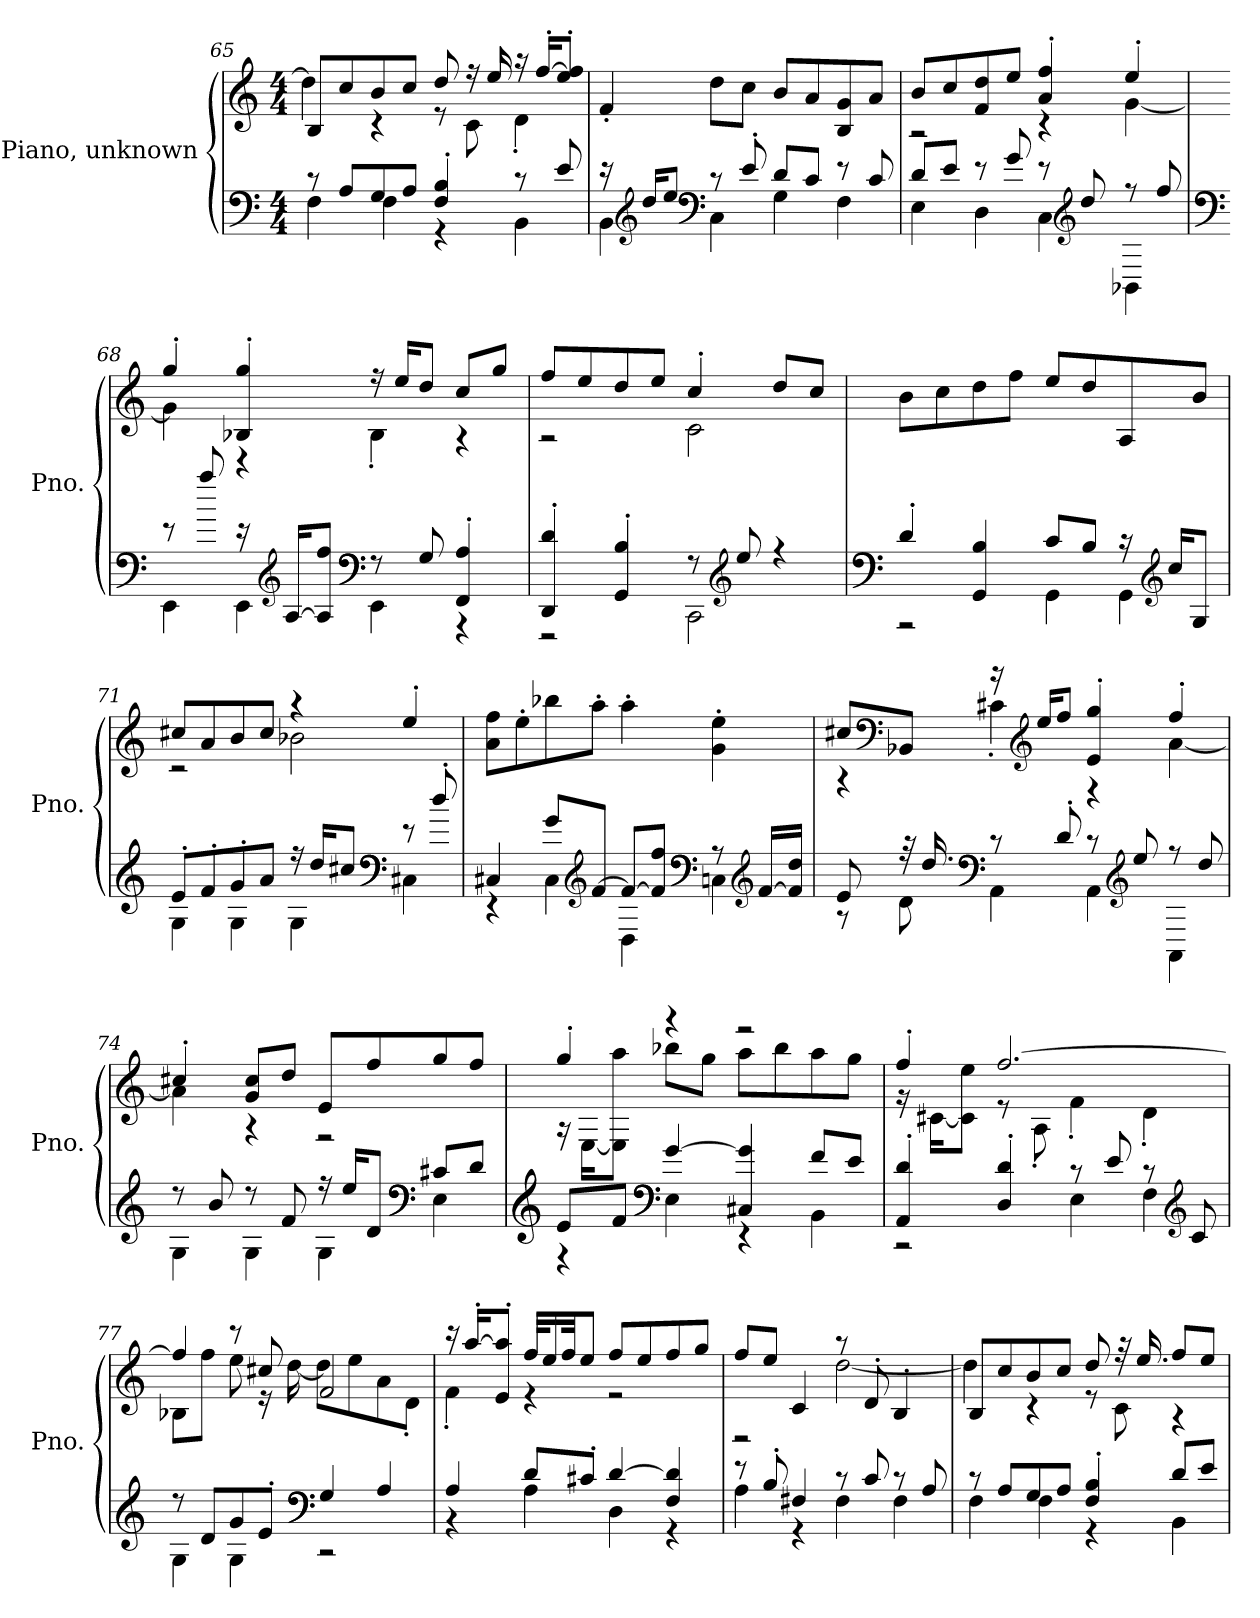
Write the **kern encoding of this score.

**kern	**kern
*part1	*part1
*staff2	*staff1
*I"Piano, unknown	*
*I'Pno.	*
*clefF4	*clefG2
*k[]	*k[]
*M4/4	*M4/4
=65	=65
*^	*^
8r	4F\	8B/L	4dd\]
8A/L	.	8cc/	.
8G/	4F\	8b/	4r
8A/J	.	8cc/J	.
4F/' 4B/'	4r	8dd/	8r
.	.	16r	8c\
.	.	16ee/	.
8r	4BB\	16r	4d'\
.	.	[16ff'/KL	.
8e/	.	8ee/' 8ff/]'J	.
*	*	*v	*v
=66	=66	=66
16r	4BB\	4f'/
*clefG2	*	*
16dd/KL	.	.
8ee/J	.	.
*clefF4	*	*
8r	4C\	8dd\L
8e'/	.	8cc\J
8d/L	4G\	8b/L
8c/J	.	8a/
8r	4F\	8B/ 8g/
8c/	.	8a/J
!!LO:LB:g=z
=67	=67	=67
*	*	*^
8d/L	4E\	8b/L	2r
8e/J	.	8cc/	.
8r	4D\	8f/ 8dd/	.
8g/	.	8ee/J	.
8r	4C\	4a/' 4ff/'	4r
*clefG2	*	*	*
8dd/	.	.	.
8r	4BB-X\	4ee'/	[4g\
8ff/	.	.	.
=68	=68	=68	=68
*clefF4	*	*	*
8r	4EE\	4gg'/	4g\]
8aa/	.	.	.
16r	4EE\	4B-X/' 4gg/'	4r
*clefG2	*	*	*
[16A/KL	.	.	.
8A/] 8ff/J	.	.	.
*clefF4	*	*	*
8r	4EE\	16r	4B-'\
.	.	16ee/KL	.
8G/	.	8dd/J	.
4FF/' 4A/'	4r	8cc/L	4r
.	.	8gg/J	.
=69	=69	=69	=69
4DD/' 4d/'	2r	8ff/L	2r
.	.	8ee/	.
4GG/' 4B/'	.	8dd/	.
.	.	8ee/J	.
8r	2CC\	4cc'/	2c\
*clefG2	*	*	*
8ee/	.	.	.
4r	.	8dd/L	.
.	.	8cc/J	.
*	*	*v	*v
!!LO:LB:g=z
=70	=70	=70
*clefF4	*	*
4d'/	2r	8b\L
.	.	8cc\
4GG/ 4B/	.	8dd\
.	.	8ff\J
8c/L	4GG\	8ee/L
8B/J	.	8dd/
16r	4GG\	8A/
*clefG2	*	*
16cc/KL	.	.
8G/J	.	8b/J
=71	=71	=71
*	*	*^
8e'/L	4G\	8cc#X/L	2r
8f'/	.	8a/	.
8g'/	4G\	8b/	.
8a/J	.	8cc#/J	.
16r	4G\	4r	2b-X\
16dd/KL	.	.	.
8cc#X/J	.	.	.
*clefF4	*	*	*
8r	4C#X\	4ee'/	.
8dd'/	.	.	.
*	*	*v	*v
=72	=72	=72
4C#X/	4r	8a\ 8ff\L
.	.	8ee'\
8g/L	4C#\	8bb-X\
*clefG2	*	*
[8f/J	.	8aa'\J
8f/L_	4D\	4aa'\
8f/] 8ff/J	.	.
*clefF4	*	*
8r	4Cn\	4g\' 4ee\'
*clefG2	*	*
[16f/LL	.	.
16f/] 16dd/JJ	.	.
!!LO:PB:g=z
=73	=73	=73
*	*	*^
8e/	8r	8cc#X/L	4r
*	*	*clefF4	*
32r	8d\	8BB-X/J	.
16.dd/	.	.	.
*clefF4	*	*	*
8r	4AA\	16r	4c#X'\
*	*	*clefG2	*
.	.	16ee/KL	.
8d'/	.	8ff/J	.
8r	4AA\	4e/' 4gg/'	4r
*clefG2	*	*	*
8ee/	.	.	.
8r	4AA\	4ff'/	[4a\
8dd/	.	.	.
=74	=74	=74	=74
8r	4G\	4cc#X'/	4a\]
8b/	.	.	.
8r	4G\	8g/ 8cc#/L	4r
8f/	.	8dd/J	.
16r	4G\	8e/L	2r
16ee/KL	.	.	.
8d/J	.	8ff/	.
*clefF4	*	*	*
8c#X/L	4E\	8gg/	.
8d/J	.	8ff/J	.
!!LO:LB:g=z	!!
=75	=75	=75	=75
*clefG2	*	*	*
8e/L	4r	4gg'/	16r
.	.	.	[16E\KL
8f/J	.	.	8E\] 8aa\J
*clefF4	*	*	*
[4g/	4E\	4r	8bb-X\L
.	.	.	8gg\J
4C#X/ 4g/]	4r	2r	8aa\L
.	.	.	8bb-\
8f/L	4BB\	.	8aa\
8e/J	.	.	8gg\J
=76	=76	=76	=76
4AA/' 4d/'	2r	4ff'/	16r
.	.	.	[16c#X\KL
.	.	.	8c#\] 8ee\J
4D/' 4d/'	.	[2.ff/	8r
.	.	.	8A'\
8r	4E\	.	4f'\
8e/	.	.	.
8r	4F\	.	4d'\
*clefG2	*	*	*
8c/	.	.	.
=77	=77	=77	=77
8r	4G\	4ff/]	8B-X\L
8d/L	.	.	8ff\J
8g/	4G\	8r	8ee\
8e'/J	.	8cc#X/	16r
.	.	.	[16dd\
*clefF4	*	*	*
4G/	2r	2f/	8dd\L]
.	.	.	8ee\
4A/	.	.	8a\
.	.	.	8d'\J
!!LO:LB:g=z	!!
=78	=78	=78	=78
4A/	4r	16r	4f'\
.	.	[16aa'/KL	.
.	.	8e/' 8aa/]'J	.
8d/L	4A\	32ff/KLL	4r
.	.	16ee/	.
.	.	32ff/JK	.
8c#X'/J	.	8ee/J	.
[4d/	4D\	8ff/L	2r
.	.	8ee/	.
4F/ 4d/]	4r	8ff/	.
.	.	8gg/J	.
=79	=79	=79	=79
8r	4A\	8ff/L	2r
8B'/	.	8ee/J	.
4F#X/	4r	4c/	.
8r	4F#\	8r	[2dd\
8c/	.	8d'/	.
8r	4F#\	4B'/	.
8A/	.	.	.
=80	=80	=80	=80
8r	4F\	8B/L	4dd\]
8A/L	.	8cc/	.
8G/	4F\	8b/	4r
8A/J	.	8cc/J	.
4F/' 4B/'	4r	8dd/	8r
.	.	32r	8c\
.	.	16.ee/	.
8d/L	4BB\	8ff/L	4r
8e/J	.	8ee/J	.
*v	*v	*	*
*	*v	*v
=	=
*-	*-
